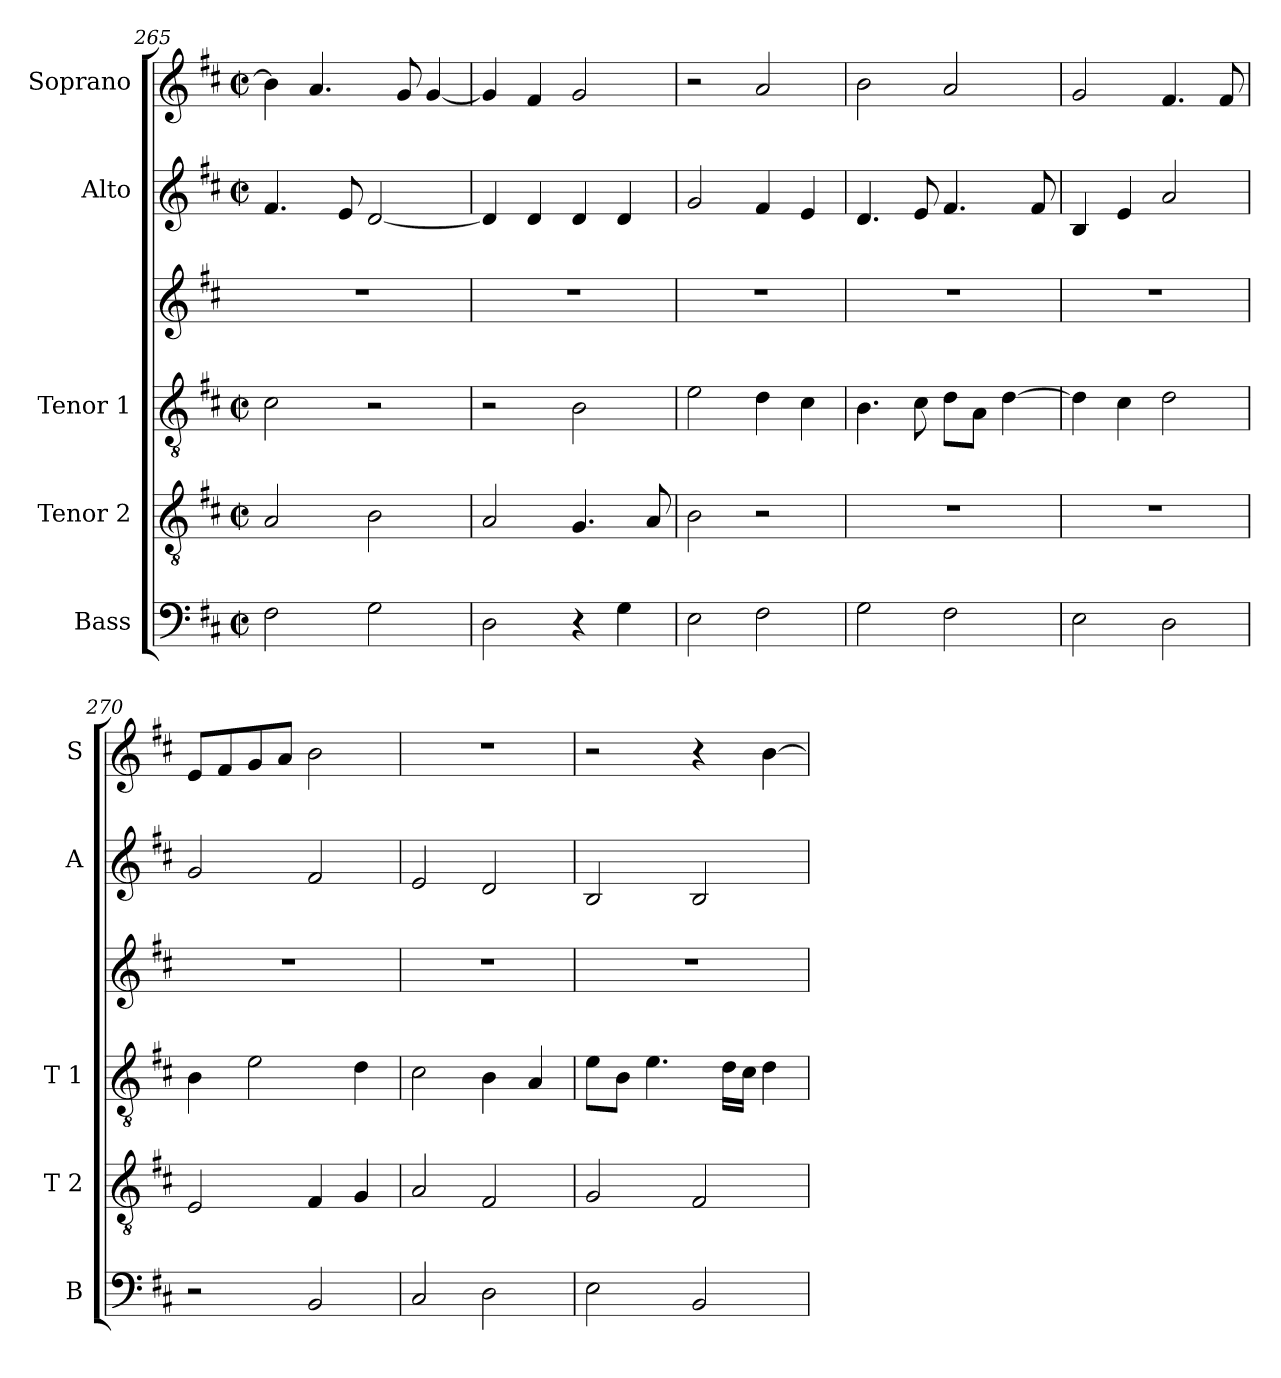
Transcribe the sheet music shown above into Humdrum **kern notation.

**kern	**kern	**kern	**kern	**kern	**kern
*part6	*part5	*part4	*part3	*part2	*part1
*staff6	*staff5	*staff4	*staff3	*staff2	*staff1
*I"Bass	*I"Tenor 2	*I"Tenor 1	*	*I"Alto	*I"Soprano
*I'B	*I'T 2	*I'T 1	*	*I'A	*I'S
!!LO:PB:g=z
*clefF4	*clefGv2	*clefGv2	*clefG2	*clefG2	*clefG2
*k[f#c#]	*k[f#c#]	*k[f#c#]	*k[f#c#]	*k[f#c#]	*k[f#c#]
*D:	*D:	*D:	*D:	*D:	*D:
*M2/2	*M2/2	*M2/2	*	*M2/2	*M2/2
*met(c|)	*met(c|)	*met(c|)	*	*met(c|)	*met(c|)
=265	=265	=265	=265	=265	=265
2F#\	2A/	2c#\	1r	4.f#/	4b\]
.	.	.	.	.	4.a/
.	.	.	.	8e/	.
2G\	2B\	2r	.	[<2d/	.
.	.	.	.	.	8g/
.	.	.	.	.	[<4g/
=266	=266	=266	=266	=266	=266
2D\	2A/	2r	1r	4d/]	4g/]
.	.	.	.	4d/	4f#/
4r	4.G/	2B\	.	4d/	2g/
4G\	.	.	.	4d/	.
.	8A/	.	.	.	.
=267	=267	=267	=267	=267	=267
2E\	2B\	2e\	1r	2g/	2r
2F#\	2r	4d\	.	4f#/	2a/
.	.	4c#\	.	4e/	.
=268	=268	=268	=268	=268	=268
2G\	1r	4.B\	1r	4.d/	2b\
.	.	8c#\	.	8e/	.
2F#\	.	8d\L	.	4.f#/	2a/
.	.	8A\J	.	.	.
.	.	[>4d\	.	.	.
.	.	.	.	8f#/	.
=269	=269	=269	=269	=269	=269
2E\	1r	4d\]	1r	4B/	2g/
.	.	4c#\	.	4e/	.
2D\	.	2d\	.	2a/	4.f#/
.	.	.	.	.	8f#/
=270	=270	=270	=270	=270	=270
2r	2E/	4B\	1r	2g/	8e/L
.	.	.	.	.	8f#/
.	.	2e\	.	.	8g/
.	.	.	.	.	8a/J
2BB/	4F#/	.	.	2f#/	2b\
.	4G/	4d\	.	.	.
!!LO:LB:g=z
=271	=271	=271	=271	=271	=271
2C#/	2A/	2c#\	1r	2e/	1r
2D\	2F#/	4B\	.	2d/	.
.	.	4A/	.	.	.
=272	=272	=272	=272	=272	=272
2E\	2G/	8e\L	1r	2B/	2r
.	.	8B\J	.	.	.
.	.	4.e\	.	.	.
2BB/	2F#/	.	.	2B/	4r
.	.	16d\LL	.	.	.
.	.	16c#\JJ	.	.	.
.	.	4d\	.	.	[>4b\
=	=	=	=	=	=
*-	*-	*-	*-	*-	*-
